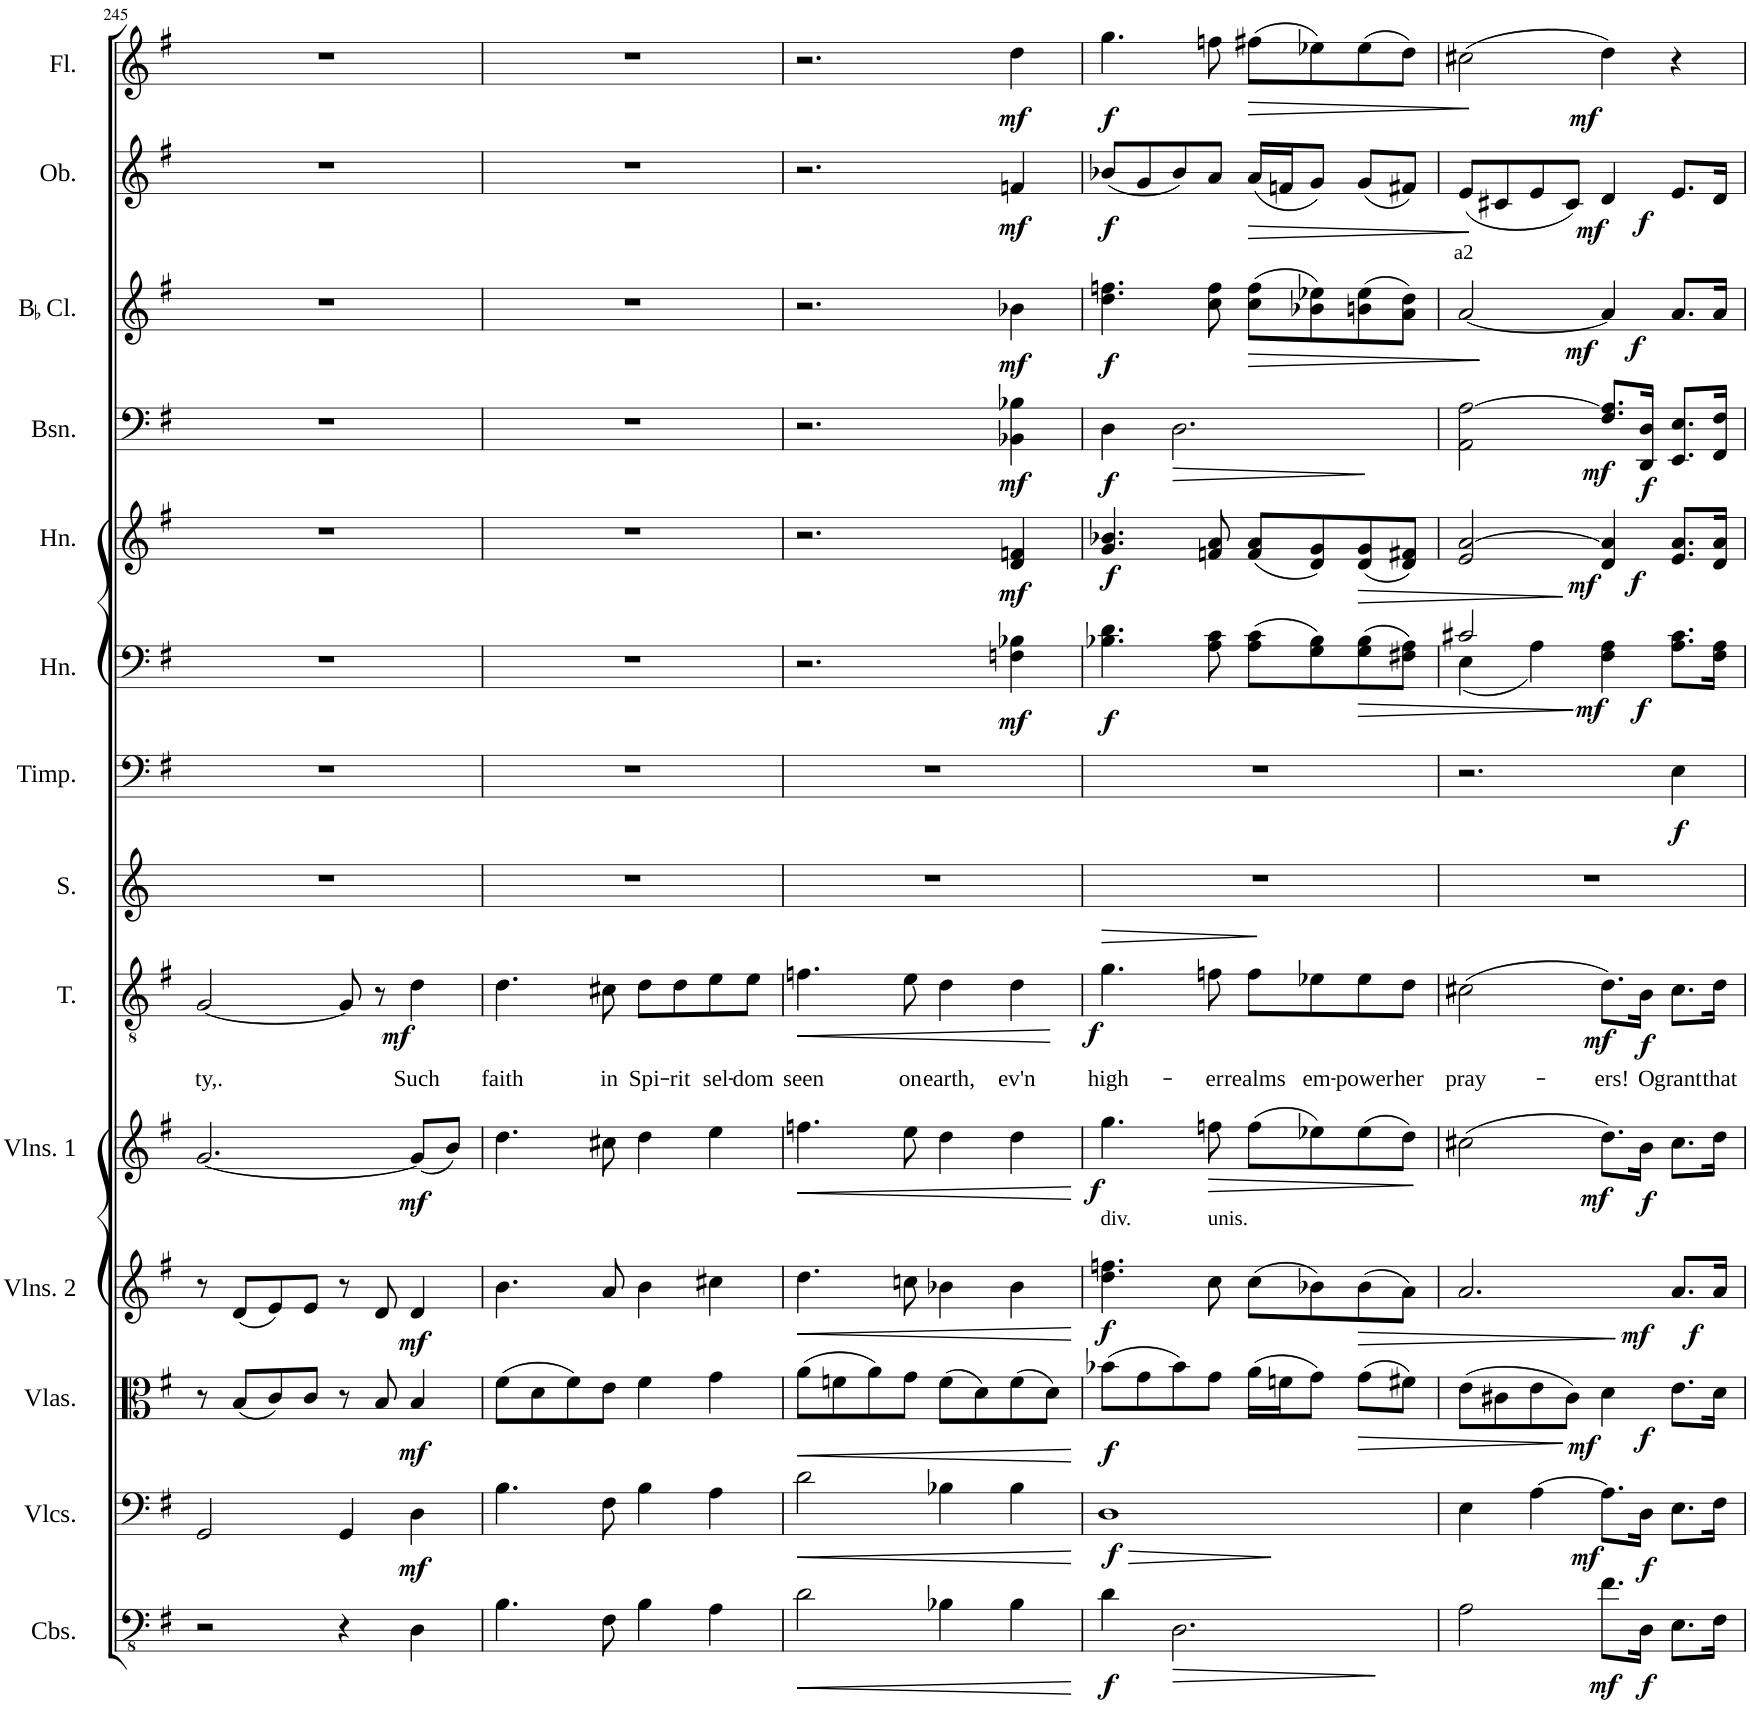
**kern	**dynam	**kern	**dynam	**kern	**dynam	**kern	**dynam	**kern	**dynam	**kern	**text	**dynam	**kern	**dynam	**kern	**dynam	**kern	**dynam	**kern	**dynam	**kern	**dynam	**kern	**dynam	**kern	**dynam
*part13	*part13	*part12	*part12	*part11	*part11	*part10	*part10	*part9	*part9	*part8	*part8	*part8	*part7	*part7	*part6	*part6	*part5	*part5	*part4	*part4	*part3	*part3	*part2	*part2	*part1	*part1
*staff13	*staff13	*staff12	*staff12	*staff11	*staff11	*staff10	*staff10	*staff9	*staff9	*staff8	*staff8	*staff8	*staff7	*staff7	*staff6	*staff6	*staff5	*staff5	*staff4	*staff4	*staff3	*staff3	*staff2	*staff2	*staff1	*staff1
*I"Contrabasses	*	*I"Violoncellos	*	*I"Violas	*	*I"Violins 2	*	*I"Violins 1	*	*I"Tenor	*	*	*I"Timpani	*	*I"Horn	*	*I"Horn	*	*I"Bassoon	*	*I"BaccidentalFlat Clarinet	*	*I"Oboe	*	*I"Flute	*
*I'Cbs.	*	*I'Vlcs.	*	*I'Vlas.	*	*I'Vlns. 2	*	*I'Vlns. 1	*	*I'T.	*	*	*I'Timp.	*	*I'Hn.	*	*I'Hn.	*	*I'Bsn.	*	*I'BaccidentalFlat Cl.	*	*I'Ob.	*	*I'Fl.	*
!!LO:PB:g=z
*clefFv4	*	*clefF4	*	*clefC3	*	*clefG2	*	*clefG2	*	*clefGv2	*	*	*clefF4	*	*clefF4	*	*clefG2	*	*clefF4	*	*clefG2	*	*clefG2	*	*clefG2	*
*	*	*	*	*	*	*	*	*	*	*	*	*	*	*	*ITrd4c7	*	*ITrd4c7	*	*	*	*ITrd1c2	*	*	*	*	*
*k[f#]	*	*k[f#]	*	*k[f#]	*	*k[f#]	*	*k[f#]	*	*k[f#]	*	*	*k[f#]	*	*k[f#]	*	*k[f#]	*	*k[f#]	*	*k[f#]	*	*k[f#]	*	*k[f#]	*
*M4/4	*	*M4/4	*	*M4/4	*	*M4/4	*	*M4/4	*	*M4/4	*	*	*M4/4	*	*M4/4	*	*M4/4	*	*M4/4	*	*M4/4	*	*M4/4	*	*M4/4	*
=245	=245	=245	=245	=245	=245	=245	=245	=245	=245	=245	=245	=245	=245	=245	=245	=245	=245	=245	=245	=245	=245	=245	=245	=245	=245	=245
!	!	!	!	!	!	!	!	!	!	!	!LO:LY:b	!	!	!	!	!	!	!	!	!	!	!	!	!	!	!
2r	.	2GG/	.	8r	.	8r	.	[2.g/	.	[2G/	ty,.	.	1r	.	1r	.	1r	.	1r	.	1r	.	1r	.	1r	.
.	.	.	.	(8B/L	.	(8d/L	.	.	.	.	.	.	.	.	.	.	.	.	.	.	.	.	.	.	.	.
.	.	.	.	8c/)	.	8e/)	.	.	.	.	.	.	.	.	.	.	.	.	.	.	.	.	.	.	.	.
.	.	.	.	8c/J	.	8e/J	.	.	.	.	.	.	.	.	.	.	.	.	.	.	.	.	.	.	.	.
4r	.	4GG/	.	8r	.	8r	.	.	.	8G/]	.	.	.	.	.	.	.	.	.	.	.	.	.	.	.	.
.	.	.	.	8B/	.	8d/	.	.	.	8r	.	.	.	.	.	.	.	.	.	.	.	.	.	.	.	.
!	!	!	!LO:DY:b	!	!LO:DY:b	!	!LO:DY:b	!	!LO:DY:b	!	!LO:LY:b	!LO:DY:b	!	!	!	!	!	!	!	!	!	!	!	!	!	!
4DD\	.	4D\	mf	4B/	mf	4d/	mf	(8g/L]	mf	4d\	Such	mf	.	.	.	.	.	.	.	.	.	.	.	.	.	.
.	.	.	.	.	.	.	.	8b/J)	.	.	.	.	.	.	.	.	.	.	.	.	.	.	.	.	.	.
=246	=246	=246	=246	=246	=246	=246	=246	=246	=246	=246	=246	=246	=246	=246	=246	=246	=246	=246	=246	=246	=246	=246	=246	=246	=246	=246
!	!	!	!	!	!	!	!	!	!	!	!LO:LY:b	!	!	!	!	!	!	!	!	!	!	!	!	!	!	!
4.BB\	.	4.B\	.	(8f#\L	.	4.b\	.	4.dd\	.	4.d\	faith	.	1r	.	1r	.	1r	.	1r	.	1r	.	1r	.	1r	.
.	.	.	.	8d\	.	.	.	.	.	.	.	.	.	.	.	.	.	.	.	.	.	.	.	.	.	.
.	.	.	.	8f#\)	.	.	.	.	.	.	.	.	.	.	.	.	.	.	.	.	.	.	.	.	.	.
!	!	!	!	!	!	!	!	!	!	!	!LO:LY:b	!	!	!	!	!	!	!	!	!	!	!	!	!	!	!
8FF#\	.	8F#\	.	8e\J	.	8a/	.	8cc#X\	.	8c#X\	in	.	.	.	.	.	.	.	.	.	.	.	.	.	.	.
!	!	!	!	!	!	!	!	!	!	!	!LO:LY:b	!	!	!	!	!	!	!	!	!	!	!	!	!	!	!
4BB\	.	4B\	.	4f#\	.	4b\	.	4dd\	.	8d\L	Spi-	.	.	.	.	.	.	.	.	.	.	.	.	.	.	.
!	!	!	!	!	!	!	!	!	!	!	!LO:LY:b	!	!	!	!	!	!	!	!	!	!	!	!	!	!	!
.	.	.	.	.	.	.	.	.	.	8d\	-rit	.	.	.	.	.	.	.	.	.	.	.	.	.	.	.
!	!	!	!	!	!	!	!	!	!	!	!LO:LY:b	!	!	!	!	!	!	!	!	!	!	!	!	!	!	!
4AA\	.	4A\	.	4g\	.	4cc#X\	.	4ee\	.	8e\	sel-	.	.	.	.	.	.	.	.	.	.	.	.	.	.	.
!	!	!	!	!	!	!	!	!	!	!	!LO:LY:b	!	!	!	!	!	!	!	!	!	!	!	!	!	!	!
.	.	.	.	.	.	.	.	.	.	8e\J	-dom	.	.	.	.	.	.	.	.	.	.	.	.	.	.	.
=247	=247	=247	=247	=247	=247	=247	=247	=247	=247	=247	=247	=247	=247	=247	=247	=247	=247	=247	=247	=247	=247	=247	=247	=247	=247	=247
!	!LO:HP:b	!	!LO:HP:b	!	!LO:HP:b	!	!LO:HP:b	!	!LO:HP:b	!	!LO:LY:b	!LO:HP:b	!	!	!	!	!	!	!	!	!	!	!	!	!	!
2D\	<	2d\	<	(8a\L	<	4.dd\	<	4.ffn\	<	4.fn\	seen	<	1r	.	2.r	.	2.r	.	2.r	.	2.r	.	2.r	.	2.r	.
.	.	.	.	8fn\	.	.	.	.	.	.	.	.	.	.	.	.	.	.	.	.	.	.	.	.	.	.
.	.	.	.	8a\)	.	.	.	.	.	.	.	.	.	.	.	.	.	.	.	.	.	.	.	.	.	.
!	!	!	!	!	!	!	!	!	!	!	!LO:LY:b	!	!	!	!	!	!	!	!	!	!	!	!	!	!	!
.	.	.	.	8g\J	.	8ccn\	.	8ee\	.	8e\	on	.	.	.	.	.	.	.	.	.	.	.	.	.	.	.
!	!	!	!	!	!	!	!	!	!	!	!LO:LY:b	!	!	!	!	!	!	!	!	!	!	!	!	!	!	!
4BB-X\	.	4B-X\	.	(8f\L	.	4b-X\	.	4dd\	.	4d\	earth,	.	.	.	.	.	.	.	.	.	.	.	.	.	.	.
.	.	.	.	8d\)	.	.	.	.	.	.	.	.	.	.	.	.	.	.	.	.	.	.	.	.	.	.
!	!	!	!	!	!	!	!	!	!	!	!LO:LY:b	!	!	!	!	!LO:DY:b	!	!LO:DY:b	!	!LO:DY:b	!	!LO:DY:b	!	!LO:DY:b	!	!LO:DY:b
4BB-\	.	4B-\	.	(8f\	.	4b-\	.	4dd\	.	4d\	ev'n	.	.	.	4Fn\ 4B-X\	mf	4d/ 4fn/	mf	4BB-X\ 4B-X\	mf	4b-X\	mf	4fn/	mf	4dd\	mf
.	.	.	.	8d\J)	.	.	.	.	.	.	.	.	.	.	.	.	.	.	.	.	.	.	.	.	.	.
.	[	.	[	.	[	.	[	.	[	.	.	[	.	.	.	.	.	.	.	.	.	.	.	.	.	.
=248	=248	=248	=248	=248	=248	=248	=248	=248	=248	=248	=248	=248	=248	=248	=248	=248	=248	=248	=248	=248	=248	=248	=248	=248	=248	=248
!	!	!	!	!	!	!LO:TX:a:t=div.	!	!	!	!	!	!	!	!	!	!	!	!	!	!	!	!	!	!	!	!
!	!LO:DY:b	!	!LO:HP:b	!	!	!	!	!	!	!	!LO:LY:b	!	!	!	!	!	!	!	!	!	!	!	!	!	!	!
!	!	!	!LO:DY:n=1:b	!	!LO:DY:b	!	!LO:DY:b	!	!LO:DY:b	!	!	!LO:DY:b	!	!	!	!LO:DY:b	!	!LO:DY:b	!	!LO:DY:b	!	!LO:DY:b	!	!LO:DY:b	!	!LO:DY:b
4D\	f	1D	> f	(8b-X\L	f	4.dd\ 4.ffn\	f	4.gg\	f	4.g\	high-	f	1r	.	4.B-X\ 4.d\	f	4.g/ 4.b-X/	f	4D\	f	4.dd\ 4.ffn\	f	(8b-X/L	f	4.gg\	f
.	.	.	.	8g\	.	.	.	.	.	.	.	.	.	.	.	.	.	.	.	.	.	.	8g/	.	.	.
!	!LO:HP:b	!	!	!	!	!	!	!	!	!	!	!	!	!	!	!	!	!	!	!LO:HP:b	!	!	!	!	!	!
2.DD\	>	.	.	8b-\)	.	.	.	.	.	.	.	.	.	.	.	.	.	.	2.D\	>	.	.	8b-/)	.	.	.
!	!	!	!	!	!	!LO:TX:a:t=unis.	!	!	!	!	!	!	!	!	!	!	!	!	!	!	!	!	!	!	!	!
!	!	!	!	!	!	!	!	!	!LO:HP:b	!	!LO:LY:b	!	!	!	!	!	!	!	!	!	!	!	!	!	!	!
.	.	.	.	8g\J	.	8cc\	.	8ffn\	>	8fn\	-er	.	.	.	8A\ 8c\	.	8fn/ 8a/	.	.	.	8cc\ 8ff\	.	8a/J	.	8ffn\	.
!	!	!	!	!	!	!	!	!	!	!	!LO:LY:b	!	!	!	!	!	!	!	!	!	!	!LO:HP:b	!	!LO:HP:b	!	!LO:HP:b
.	.	.	.	(16a\LL	.	(8cc\L	.	(8ff\L	.	8f\L	realms	.	.	.	(8A\ 8c\L	.	(8f/ 8a/L	.	.	.	(8cc\ 8ff\L	>	(16a/LL	>	(8ff#X\L	>
.	.	.	.	16fn\J	.	.	.	.	.	.	.	.	.	.	.	.	.	.	.	.	.	.	16fn/J	.	.	.
!	!	!	!	!	!	!	!	!	!	!	!LO:LY:b	!	!	!	!	!	!	!	!	!	!	!	!	!	!	!
.	.	.	.	8g\J)	.	8b-X\)	.	8ee-X\)	.	8e-X\	em-	.	.	.	8G\ 8B-\)	.	8d/ 8g/)	.	.	.	8b-X\ 8ee-X\)	.	8g/J)	.	8ee-X\)	.
!	!	!	!	!	!LO:HP:b	!	!LO:HP:b	!	!	!	!LO:LY:b	!	!	!	!	!LO:HP:b	!	!LO:HP:b	!	!	!	!	!	!	!	!
.	.	.	.	(8g\L	>	(8b-\	>	(8ee-\	.	8e-\	-power	.	.	.	(8G\ 8B-\	>	(8d/ 8g/	>	.	.	(8bn\ 8ee-\	.	(8g/L	.	(8ee-\	.
!	!	!	!	!	!	!	!	!	!	!	!LO:LY:b	!	!	!	!	!	!	!	!	!	!	!	!	!	!	!
.	.	.	.	8f#X\J)	.	8a\J)	.	8dd\J)	.	8d\J	her	.	.	.	8F#X\ 8A\J)	.	8d/ 8f#X/J)	.	.	.	8a\ 8dd\J)	.	8f#X/J)	.	8dd\J)	.
.	]	.	]	.	]	.	]	.	]	.	.	.	.	.	.	]	.	]	.	]	.	]	.	]	.	]
=249	=249	=249	=249	=249	=249	=249	=249	=249	=249	=249	=249	=249	=249	=249	=249	=249	=249	=249	=249	=249	=249	=249	=249	=249	=249	=249
!	!	!	!	!	!	!	!	!	!	!	!	!	!	!	!	!	!	!	!	!	!LO:TX:a:t=a2	!	!	!	!	!
!	!	!	!	!	!	!	!LO:DY:b	!	!	!	!LO:LY:b	!	!	!	!	!	!	!	!	!	!	!	!	!	!	!
*	*	*	*	*	*	*	*	*	*	*	*	*	*	*	*^	*	*	*	*	*	*	*	*	*	*	*
!	!	!	!	!	!	!	!LO:DY:n=1:b	!	!	!	!	!	!	!	!	!	!	!	!	!	!	!	!	!	!	!	!
2AA\	.	4E\	.	(8e\L	.	2.a/	mf f	(2cc#X\	.	(2c#X\	pray-	.	2.r	.	2c#X/	(4E\	.	2e/ [2a/	.	2AA\ [2A\	.	[2a/	.	(8e/L	.	(2cc#X\	.
.	.	.	.	8c#X\	.	.	.	.	.	.	.	.	.	.	.	.	.	.	.	.	.	.	.	8c#X/	.	.	.
.	.	[4A\	.	8e\	.	.	.	.	.	.	.	.	.	.	.	4A\)	.	.	.	.	.	.	.	8e/	.	.	.
.	.	.	.	8c#\J)	.	.	.	.	.	.	.	.	.	.	.	.	.	.	.	.	.	.	.	8c#/J)	.	.	.
!	!LO:DY:b	!	!LO:DY:b	!	!LO:DY:b	!	!	!	!	!	!LO:LY:b	!	!	!	!	!	!	!	!	!	!	!	!	!	!	!	!
!	!	!	!	!	!LO:DY:n=1:b	!	!	!	!LO:DY:b	!	!	!LO:DY:b	!	!	!	!	!LO:DY:b	!	!	!	!	!	!	!	!	!	!
!	!	!	!	!	!	!	!	!	!	!	!	!	!	!	!	!	!LO:DY:n=1:b	!	!LO:DY:b	!	!	!	!	!	!	!	!
!	!	!	!	!	!	!	!	!	!	!	!	!	!	!	!	!	!	!	!LO:DY:n=1:b	!	!LO:DY:b	!	!LO:DY:b	!	!	!	!
!	!	!	!	!	!	!	!	!	!	!	!	!	!	!	!	!	!	!	!	!	!	!	!LO:DY:n=1:b	!	!LO:DY:b	!	!
!	!	!	!	!	!	!	!	!	!	!	!	!	!	!	!	!	!	!	!	!	!	!	!	!	!LO:DY:n=1:b	!	!LO:DY:b
8.F#\L	mf	8.A\L]	mf	4d\	mf f	.	.	8.dd\L)	mf	8.d\L)	-ers!	mf	.	.	4F#\ 4A\	2ryy	mf f	4d/ 4a/]	mf f	8.F#/ 8.A/]L	mf	4a/]	mf f	4d/	mf f	4dd\)	mf
!	!LO:DY:b	!	!LO:DY:b	!	!	!	!	!	!LO:DY:b	!	!LO:LY:b	!LO:DY:b	!	!	!	!	!	!	!	!	!LO:DY:b	!	!	!	!	!	!
16DD\Jk	f	16D\Jk	f	.	.	.	.	16b\Jk	f	16B\Jk	O	f	.	.	.	.	.	.	.	16DD/ 16D/Jk	f	.	.	.	.	.	.
!	!	!	!	!	!	!	!	!	!	!	!LO:LY:b	!	!	!LO:DY:b	!	!	!	!	!	!	!	!	!	!	!	!	!
8.EE\L	.	8.E\L	.	8.e\L	.	8.a/L	.	8.cc#\L	.	8.c#\L	grant	.	4E\	f	8.A\ 8.c#\L	.	.	8.e/ 8.a/L	.	8.EE/ 8.E/L	.	8.a/L	.	8.e/L	.	4r	.
!	!	!	!	!	!	!	!	!	!	!	!LO:LY:b	!	!	!	!	!	!	!	!	!	!	!	!	!	!	!	!
16FF#\Jk	.	16F#\Jk	.	16d\Jk	.	16a/Jk	.	16dd\Jk	.	16d\Jk	that	.	.	.	16F#\ 16A\Jk	.	.	16d/ 16a/Jk	.	16FF#/ 16F#/Jk	.	16a/Jk	.	16d/Jk	.	.	.
*	*	*	*	*	*	*	*	*	*	*	*	*	*	*	*v	*v	*	*	*	*	*	*	*	*	*	*	*
=	=	=	=	=	=	=	=	=	=	=	=	=	=	=	=	=	=	=	=	=	=	=	=	=	=	=
*-	*-	*-	*-	*-	*-	*-	*-	*-	*-	*-	*-	*-	*-	*-	*-	*-	*-	*-	*-	*-	*-	*-	*-	*-	*-	*-
